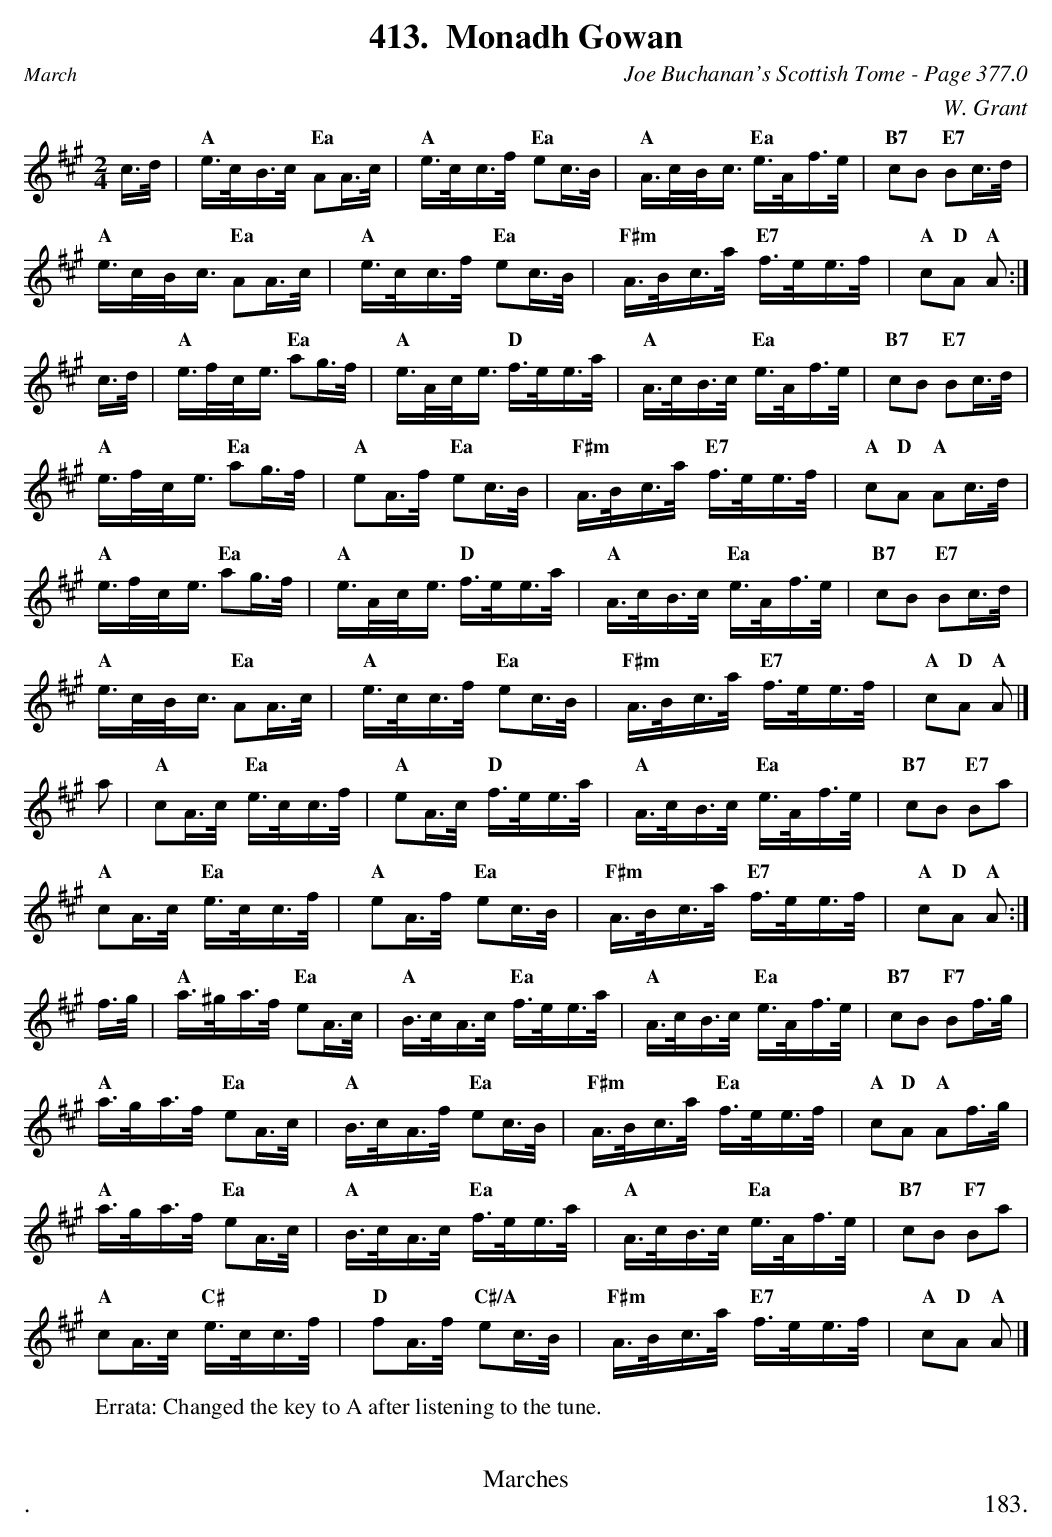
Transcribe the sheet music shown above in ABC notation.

X:1
T:Monadh Gowan
C:Joe Buchanan's Scottish Tome - Page 377.0
C:W. Grant
L:1/8
M:2/4
K:A
c/>d/ | "A"e/>c/B/>c/ "Ea"AA/>c/ | "A"e/>c/c/>f/ "Ea"ec/>B/ | "A"A/>c/B/<c/ "Ea"e/>A/f/>e/ | "B7"cB "E7"Bc/>d/ |
"A"e/>c/B/<c/ "Ea"AA/>c/ | "A"e/>c/c/>f/ "Ea"ec/>B/ | "F#m"A/>B/c/>a/ "E7"f/>e/e/>f/ | "A"c"D"A "A"A :|
c/>d/ | "A"e/>f/c/<e/ "Ea"ag/>f/ | "A"e/>A/c/<e/ "D"f/>e/e/>a/ | "A"A/>c/B/>c/ "Ea"e/>A/f/>e/ | "B7"cB "E7"Bc/>d/ |
"A"e/>f/c/<e/ "Ea"ag/>f/ | "A"eA/>f/ "Ea"ec/>B/ | "F#m"A/>B/c/>a/ "E7"f/>e/e/>f/ | "A"c"D"A "A"Ac/>d/ |
"A"e/>f/c/<e/ "Ea"ag/>f/ | "A"e/>A/c/<e/ "D"f/>e/e/>a/ | "A"A/>c/B/>c/ "Ea"e/>A/f/>e/ | "B7"cB "E7"Bc/>d/ |
"A"e/>c/B/<c/ "Ea"AA/>c/ | "A"e/>c/c/>f/ "Ea"ec/>B/ | "F#m"A/>B/c/>a/ "E7"f/>e/e/>f/ | "A"c"D"A "A"A |]
a | "A"cA/>c/ "Ea"e/>c/c/>f/ | "A"eA/>c/ "D"f/>e/e/>a/ | "A"A/>c/B/>c/ "Ea"e/>A/f/>e/ | "B7"cB "E7"Ba |
"A"cA/>c/ "Ea"e/>c/c/>f/ | "A"eA/>f/ "Ea"ec/>B/ | "F#m"A/>B/c/>a/ "E7"f/>e/e/>f/ | "A"c"D"A "A"A :|
f/>g/ | "A"a/>^g/a/>f/ "Ea"eA/>c/ | "A"B/>c/A/>c/ "Ea"f/>e/e/>a/ | "A"A/>c/B/>c/ "Ea"e/>A/f/>e/ | "B7"cB "F7"Bf/>g/ |
"A"a/>g/a/>f/ "Ea"eA/>c/ | "A"B/>c/A/>f/ "Ea"ec/>B/ | "F#m"A/>B/c/>a/ "Ea"f/>e/e/>f/ | "A"c"D"A "A"Af/>g/ |
"A"a/>g/a/>f/ "Ea"eA/>c/ | "A"B/>c/A/>c/ "Ea"f/>e/e/>a/ | "A"A/>c/B/>c/ "Ea"e/>A/f/>e/ | "B7"cB "F7"Ba |
"A"cA/>c/ "C#"e/>c/c/>f/ | "D"fA/>f/ "C#/A"ec/>B/ | "F#m"A/>B/c/>a/ "E7"f/>e/e/>f/ | "A"c"D"A "A"A |]
W:Errata: Changed the key to A after listening to the tune.
